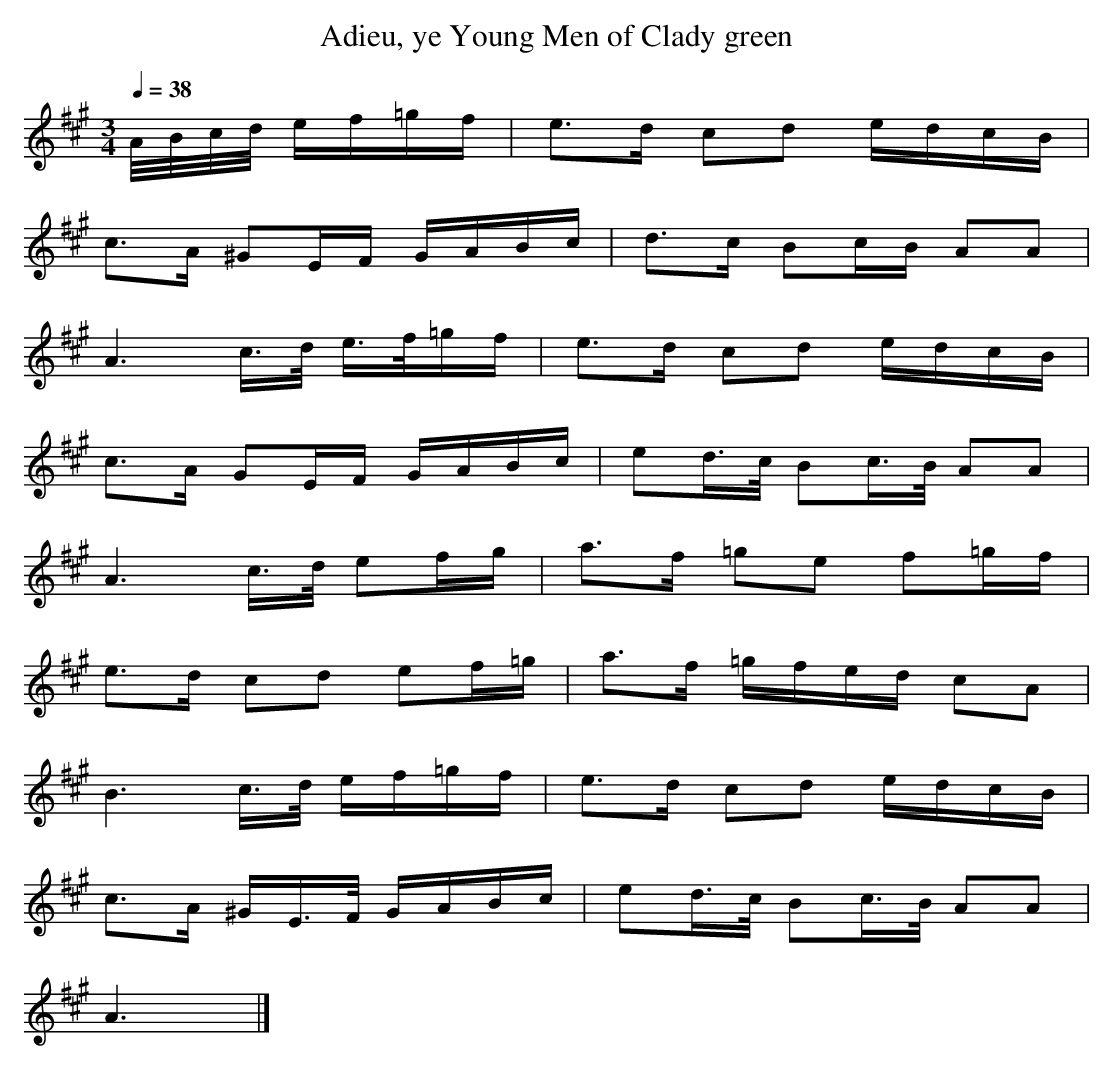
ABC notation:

X:1
T: Adieu, ye Young Men of Clady green
M: 3/4
L: 1/16
Q: 1/4=38
K: A % 3 sharps
V: 1
A/B/c/d/ ef=gf | e3d c2d2 edcB |
c3A ^G2EF GABc | d3c B2cB A2A2 |
A6 c>d e>f=gf | e3d c2d2 edcB |
c3A G2EF GABc | e2d>c B2c>B A2A2 |
A6c>d e2fg | a3f =g2e2 f2=gf |
e3d c2d2 e2f=g | a3f =gfed c2A2 |
B6c>d ef=gf | e3d c2d2 edcB |
c3A ^GE>F GABc | e2d>c B2c>B A2A2 |
A6 |]
